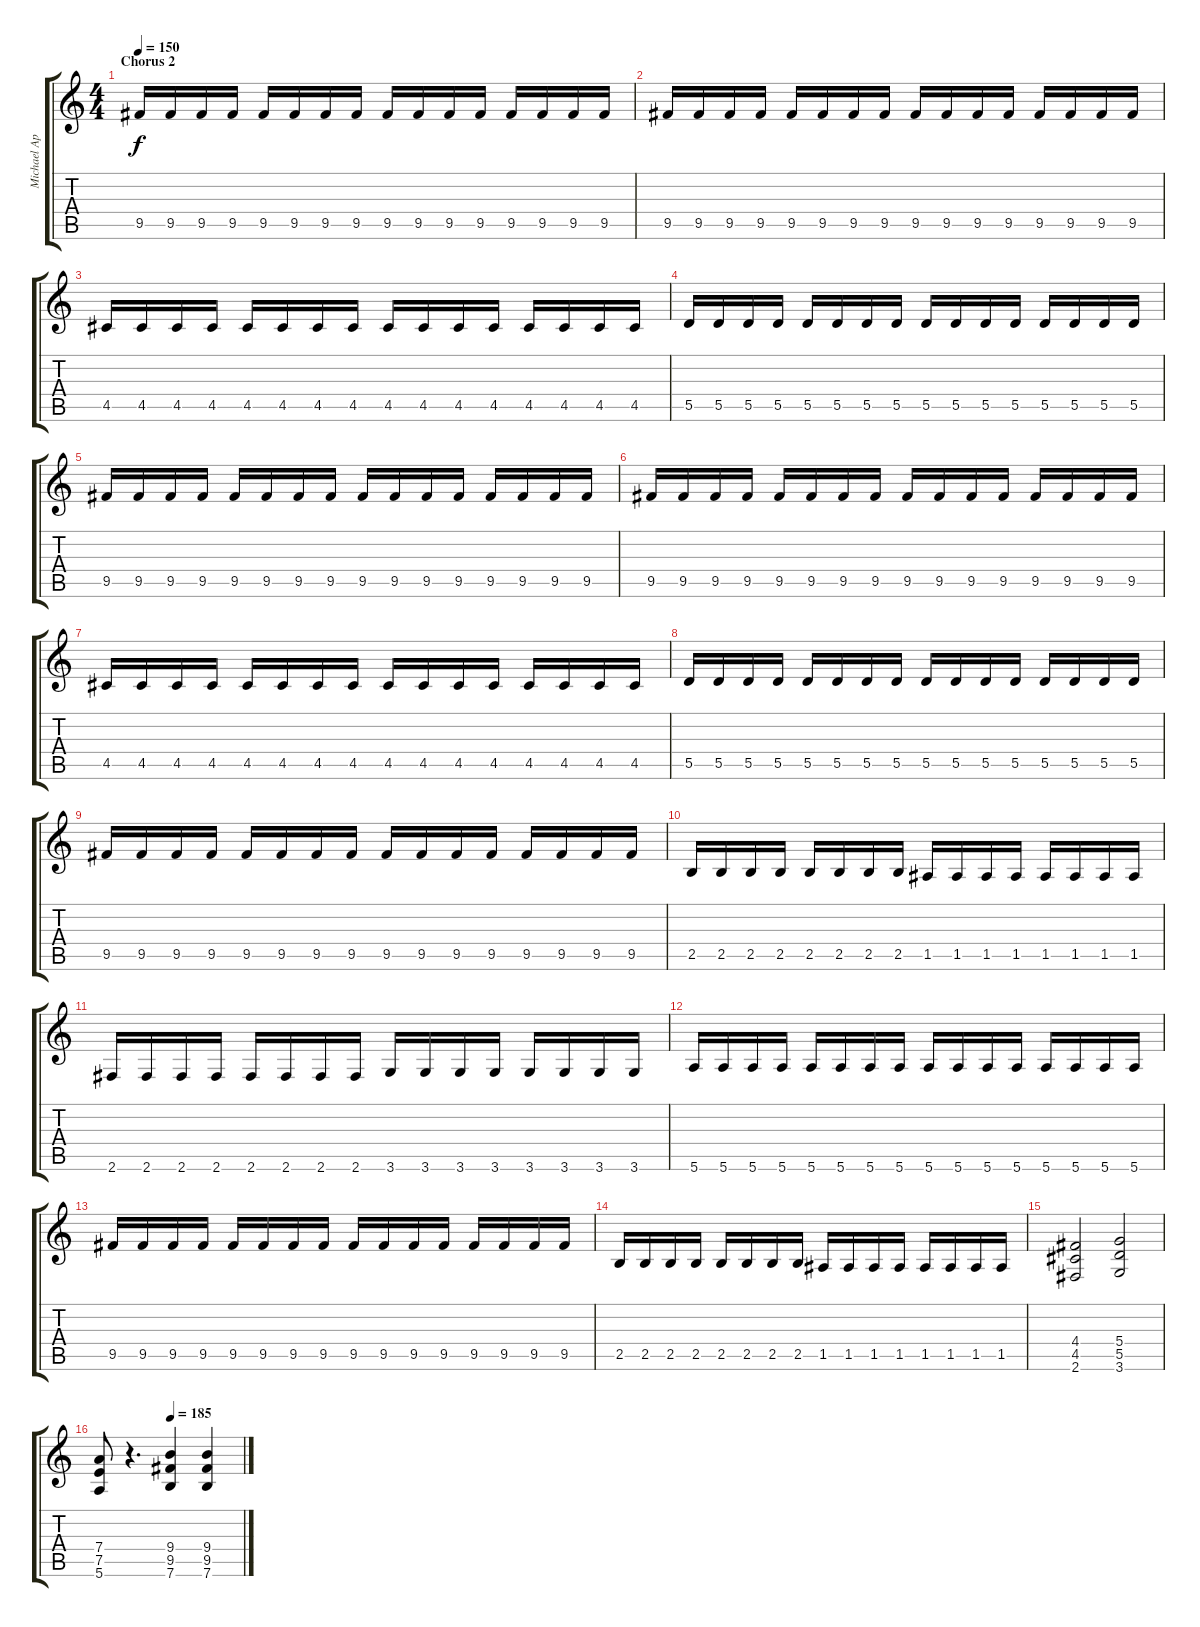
\track ("Michael Apofis" "Michael Ap") {instrument overdrivenguitar}
\staff {score tabs}
\tuning (E4 B3 G3 D3 A2 E2) {hide}
\ts (4 4)
\section ("" "Chorus 2")
\tempo 150
\clef g2
\ks c
9.5.16{dy f} 9.5.16 9.5.16 9.5.16 9.5.16 9.5.16 9.5.16 9.5.16 9.5.16 9.5.16 9.5.16 9.5.16 9.5.16 9.5.16 9.5.16 9.5.16 |
9.5.16 9.5.16 9.5.16 9.5.16 9.5.16 9.5.16 9.5.16 9.5.16 9.5.16 9.5.16 9.5.16 9.5.16 9.5.16 9.5.16 9.5.16 9.5.16 |
4.5.16 4.5.16 4.5.16 4.5.16 4.5.16 4.5.16 4.5.16 4.5.16 4.5.16 4.5.16 4.5.16 4.5.16 4.5.16 4.5.16 4.5.16 4.5.16 |
5.5.16 5.5.16 5.5.16 5.5.16 5.5.16 5.5.16 5.5.16 5.5.16 5.5.16 5.5.16 5.5.16 5.5.16 5.5.16 5.5.16 5.5.16 5.5.16 |
9.5.16 9.5.16 9.5.16 9.5.16 9.5.16 9.5.16 9.5.16 9.5.16 9.5.16 9.5.16 9.5.16 9.5.16 9.5.16 9.5.16 9.5.16 9.5.16 |
9.5.16 9.5.16 9.5.16 9.5.16 9.5.16 9.5.16 9.5.16 9.5.16 9.5.16 9.5.16 9.5.16 9.5.16 9.5.16 9.5.16 9.5.16 9.5.16 |
4.5.16 4.5.16 4.5.16 4.5.16 4.5.16 4.5.16 4.5.16 4.5.16 4.5.16 4.5.16 4.5.16 4.5.16 4.5.16 4.5.16 4.5.16 4.5.16 |
5.5.16 5.5.16 5.5.16 5.5.16 5.5.16 5.5.16 5.5.16 5.5.16 5.5.16 5.5.16 5.5.16 5.5.16 5.5.16 5.5.16 5.5.16 5.5.16 |
9.5.16 9.5.16 9.5.16 9.5.16 9.5.16 9.5.16 9.5.16 9.5.16 9.5.16 9.5.16 9.5.16 9.5.16 9.5.16 9.5.16 9.5.16 9.5.16 |
2.5.16 2.5.16 2.5.16 2.5.16 2.5.16 2.5.16 2.5.16 2.5.16 1.5.16 1.5.16 1.5.16 1.5.16 1.5.16 1.5.16 1.5.16 1.5.16 |
2.6.16 2.6.16 2.6.16 2.6.16 2.6.16 2.6.16 2.6.16 2.6.16 3.6.16 3.6.16 3.6.16 3.6.16 3.6.16 3.6.16 3.6.16 3.6.16 |
5.6.16 5.6.16 5.6.16 5.6.16 5.6.16 5.6.16 5.6.16 5.6.16 5.6.16 5.6.16 5.6.16 5.6.16 5.6.16 5.6.16 5.6.16 5.6.16 |
9.5.16 9.5.16 9.5.16 9.5.16 9.5.16 9.5.16 9.5.16 9.5.16 9.5.16 9.5.16 9.5.16 9.5.16 9.5.16 9.5.16 9.5.16 9.5.16 |
2.5.16 2.5.16 2.5.16 2.5.16 2.5.16 2.5.16 2.5.16 2.5.16 1.5.16 1.5.16 1.5.16 1.5.16 1.5.16 1.5.16 1.5.16 1.5.16 |
(4.4 4.5 2.6).2 (5.4 5.5 3.6).2 |
\tempo (185 0.5)
(7.4 7.5 5.6).8 r.4{d} (9.4 9.5 7.6).4 (9.4 9.5 7.6).4
